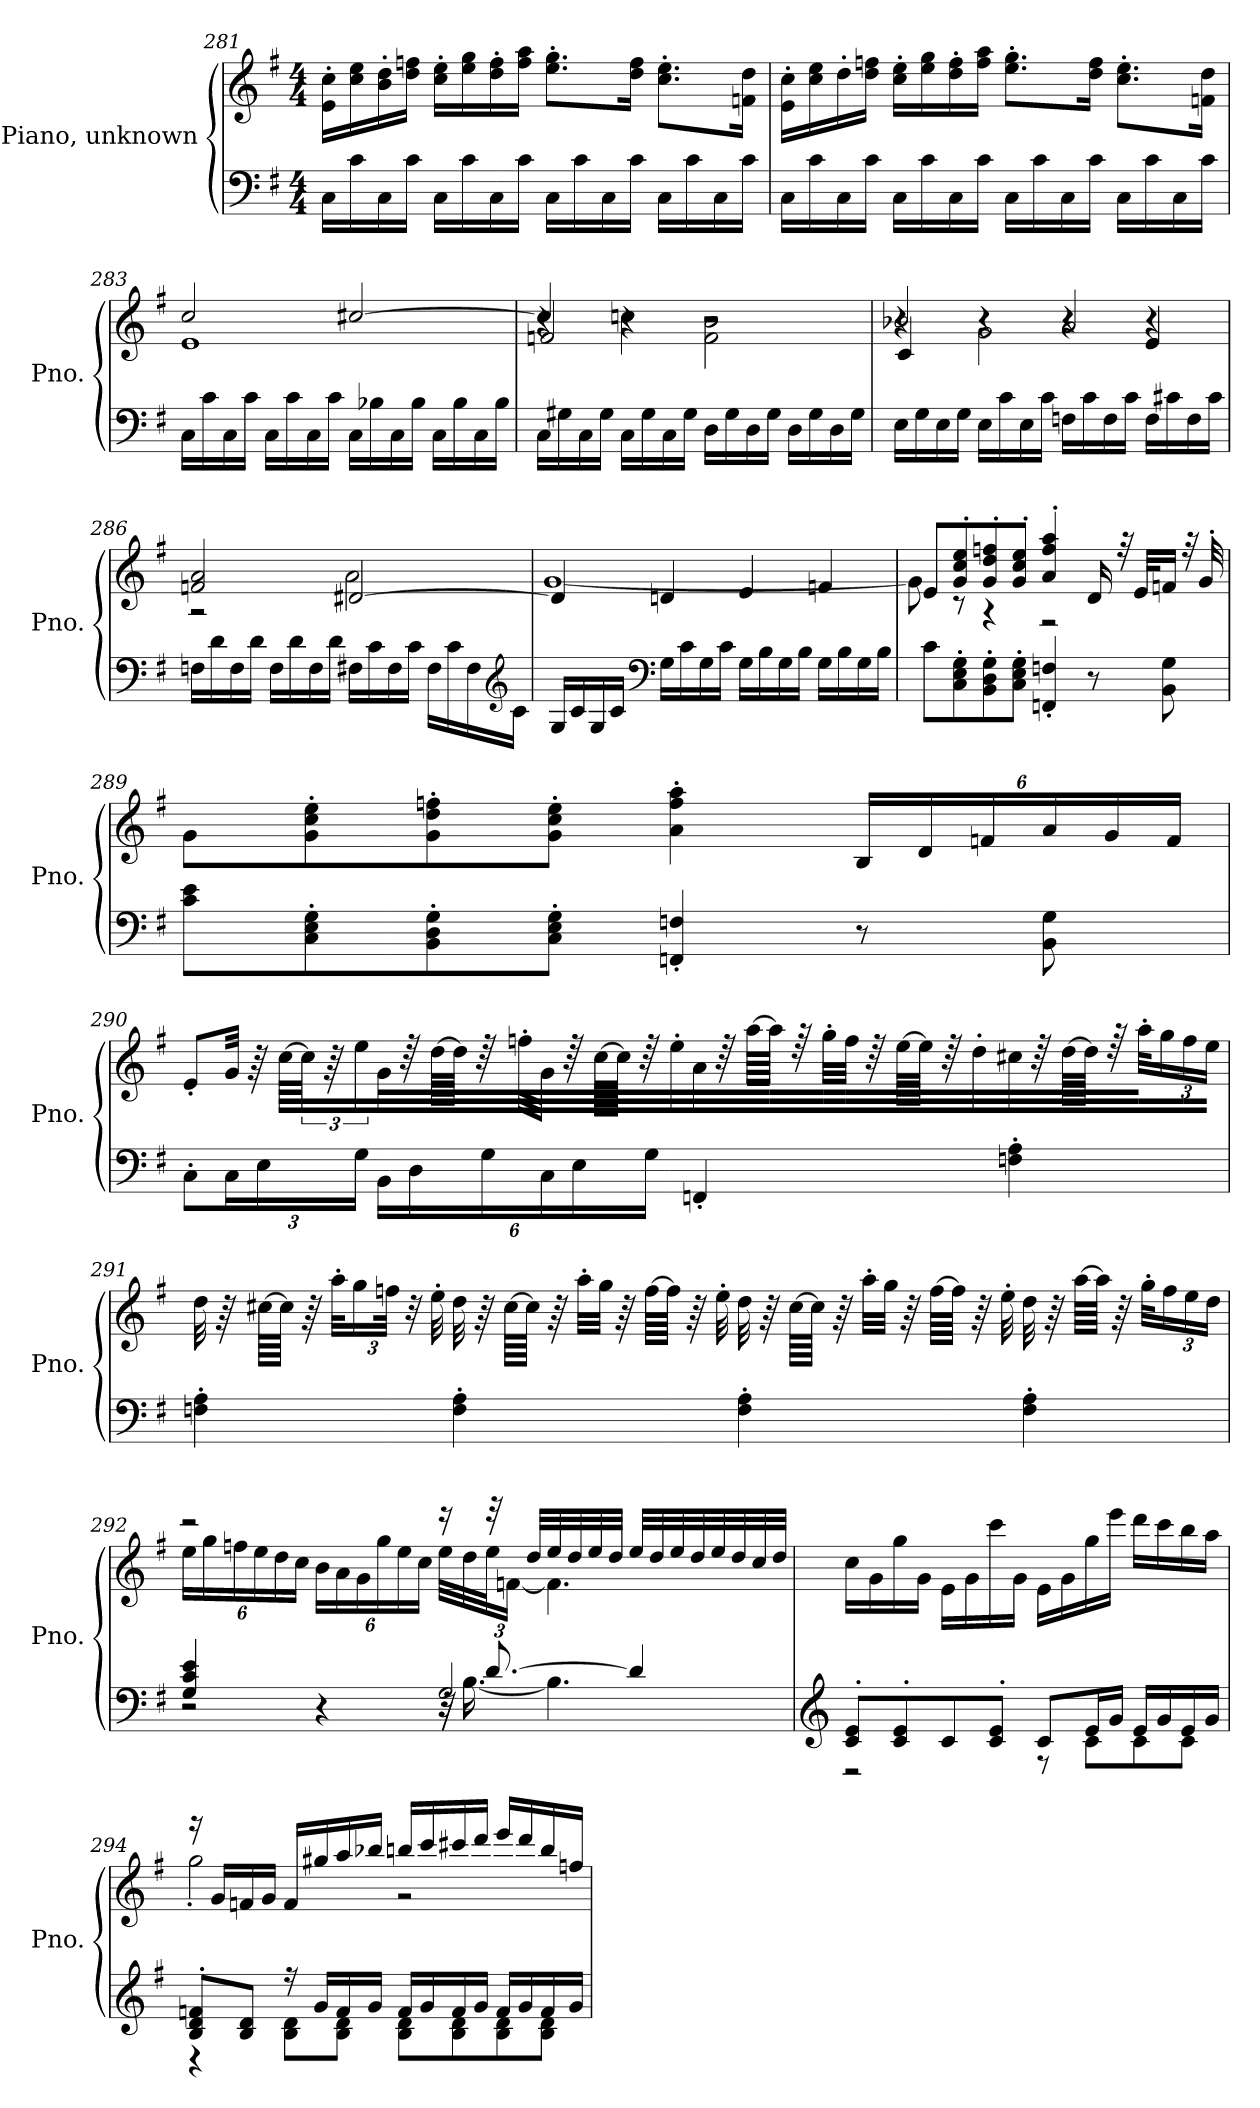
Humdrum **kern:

**kern	**kern
*part1	*part1
*staff2	*staff1
*I"Piano, unknown	*
*I'Pno.	*
*clefF4	*clefG2
*k[f#]	*k[f#]
*M4/4	*M4/4
=281	=281
16C\LL	16e\' 16cc\'LL
16c\	16cc\ 16ee\
16C\	16b\' 16dd\'
16c\JJ	16dd\ 16ffn\JJ
16C\LL	16cc\' 16ee\'LL
16c\	16ee\ 16gg\
16C\	16dd\' 16ff\'
16c\JJ	16ff\ 16aa\JJ
16C\LL	8.ee\' 8.gg\'L
16c\	.
16C\	.
16c\JJ	16dd\ 16ff\Jk
16C\LL	8.cc\' 8.ee\'L
16c\	.
16C\	.
16c\JJ	16fn\ 16dd\Jk
!!LO:PB:g=z
=282	=282
16C\LL	16e\' 16cc\'LL
16c\	16cc\ 16ee\
16C\	16dd'\
16c\JJ	16dd\ 16ffn\JJ
16C\LL	16cc\' 16ee\'LL
16c\	16ee\ 16gg\
16C\	16dd\' 16ff\'
16c\JJ	16ff\ 16aa\JJ
16C\LL	8.ee\' 8.gg\'L
16c\	.
16C\	.
16c\JJ	16dd\ 16ff\Jk
16C\LL	8.cc\' 8.ee\'L
16c\	.
16C\	.
16c\JJ	16fn\ 16dd\Jk
=283	=283
*	*^
16C\LL	2cc/	1e
16c\	.	.
16C\	.	.
16c\JJ	.	.
16C\LL	.	.
16c\	.	.
16C\	.	.
16c\JJ	.	.
16C\LL	[2cc#X/	.
16B-X\	.	.
16C\	.	.
16B-\JJ	.	.
16C\LL	.	.
16B-\	.	.
16C\	.	.
16B-\JJ	.	.
!!LO:LB:g=z
=284	=284	=284
*	*	*^
16C\LL	4cc#/]	4r	2fn/
16G#X\	.	.	.
16C\	.	.	.
16G#\JJ	.	.	.
16C\LL	4r	4ccn\	.
16G#\	.	.	.
16C\	.	.	.
16G#\JJ	.	.	.
16D\LL	2r	2f\ 2b\	2r
16G#\	.	.	.
16D\	.	.	.
16G#\JJ	.	.	.
16D\LL	.	.	.
16G#\	.	.	.
16D\	.	.	.
16G#\JJ	.	.	.
=285	=285	=285	=285
16E\LL	2b-X/	4r	4c/
16G\	.	.	.
16E\	.	.	.
16G\JJ	.	.	.
16E\LL	.	2g\	4r
16c\	.	.	.
16E\	.	.	.
16c\JJ	.	.	.
16Fn\LL	2a/	.	4r
16c\	.	.	.
16F\	.	.	.
16c\JJ	.	.	.
16F\LL	.	4r	4e/
16c#X\	.	.	.
16F\	.	.	.
16c#\JJ	.	.	.
*	*	*v	*v
!!LO:LB:g=z
=286	=286	=286
16Fn\LL	2fn/ 2a/	2r
16d\	.	.
16F\	.	.
16d\JJ	.	.
16F\LL	.	.
16d\	.	.
16F\	.	.
16d\JJ	.	.
16F#X\LL	[2d#X/	2a\
16c\	.	.
16F#\	.	.
16c\JJ	.	.
16F#\LL	.	.
16c\	.	.
16F#\	.	.
*clefG2	*	*
16c\JJ	.	.
=287	=287	=287
16G/LL	4d#/]	[1g
16c/	.	.
16G/	.	.
16c/JJ	.	.
*clefF4	*	*
16G\LL	4dn/	.
16c\	.	.
16G\	.	.
16c\JJ	.	.
16G\LL	4e/	.
16B\	.	.
16G\	.	.
16B\JJ	.	.
16G\LL	4fn/	.
16B\	.	.
16G\	.	.
16B\JJ	.	.
!!LO:LB:g=z	!!
=288	=288	=288
8c\L	8e/L	8g\]
8C\' 8E\' 8G\'	8g/' 8cc/' 8ee/'	8r
8BB\' 8D\' 8G\'	8g/' 8dd/' 8ffn/'	4r
8C\' 8E\' 8G\'J	8g/' 8cc/' 8ee/'J	.
4FFn/' 4Fn/'	4a/' 4ff/' 4aa/'	2r
8r	16d/	.
.	32r	.
.	32e/KLL	.
8BB\ 8G\	16fn/JJ	.
.	32r	.
.	32g'/	.
*	*v	*v
=289	=289
8c\ 8e\L	8g\L
8C\' 8E\' 8G\'	8g\' 8cc\' 8ee\'
8BB\' 8D\' 8G\'	8g\' 8dd\' 8ffn\'
8C\' 8E\' 8G\'J	8g\' 8cc\' 8ee\'J
4FFn/' 4Fn/'	4a\' 4ff\' 4aa\'
*	*Xbrackettup
8r	24B/LL
.	24d/
.	24fn/
8BB\ 8G\	24a/
.	24g/
.	24f/JJ
!!LO:LB:g=z
=290	=290
8C'\L	8e'/L
*Xbrackettup	*
24C\L	32g/Jkk
.	64r
24E\	.
.	[64cc\LLLL
*	*brackettup
.	96cc\JJJJ]
.	96r
24G\JJ	24ee\
24BB\LL	32g/
.	64r
24D\	.
.	[64dd\LLLL
.	64dd\JJJJ]
.	64r
24G\	.
.	32ffn'\LLL
24C\	32g\JJJ
.	64r
24E\	.
.	[64cc\LLLL
.	64cc\JJJJ]
.	64r
24G\JJ	.
.	32ee'\
4FFn'/	32a/
.	64r
.	[64aa\LLLL
.	64aa\JJJJ]
.	64r
.	32gg'\LLL
.	32ff\JJJ
.	64r
.	[64ee\LLLL
.	64ee\JJJJ]
.	64r
.	32dd'\
4Fn\' 4A\'	32cc#X\
.	64r
.	[64dd\LLLL
.	64dd\JJJJ]
.	64r
.	32aa'\KLL
*	*Xbrackettup
.	24gg\
.	24ff\
.	24ee\JJ
!!LO:LB:g=z
=291	=291
4Fn\' 4A\'	32dd\
.	64r
.	[64cc#X\LLLL
.	64cc#\JJJJ]
.	64r
.	32aa'\KLL
.	24gg\
.	48ffn\JJk
.	32r
.	32ee'\
4F\' 4A\'	32dd\
.	64r
.	[64cc#\LLLL
.	64cc#\JJJJ]
.	64r
.	32aa'\LLL
.	32gg\JJJ
.	64r
.	[64ff\LLLL
.	64ff\JJJJ]
.	64r
.	32ee'\
4F\' 4A\'	32dd\
.	64r
.	[64cc#\LLLL
.	64cc#\JJJJ]
.	64r
.	32aa'\LLL
.	32gg\JJJ
.	64r
.	[64ff\LLLL
.	64ff\JJJJ]
.	64r
.	32ee'\
4F\' 4A\'	32dd\
.	64r
.	[64aa\LLLL
.	64aa\JJJJ]
.	64r
.	32gg'\KLL
.	24ff\
.	24ee\
.	24dd\JJ
!!LO:PB:g=z
=292	=292
*^	*^
*	*^	*	*
4G/ 4c/ 4e/	2r	2r	2r	24ee\LL
.	.	.	.	24gg\
.	.	.	.	24ffn\
.	.	.	.	24ee\
.	.	.	.	24dd\
.	.	.	.	24cc\JJ
4r	.	.	.	24b\LL
.	.	.	.	24a\
.	.	.	.	24g\
.	.	.	.	24gg\
.	.	.	.	24ee\
.	.	.	.	24cc\JJ
16r	32r	2G/	16r	32ee\LLL
.	[16.B\	.	.	32dd\
[8.d/	.	.	32r	48ee\J
.	.	.	.	[24fn\JJ
.	.	.	32dd/LLL	.
.	4.B\]	.	32ee/	4.f\]
.	.	.	32dd/	.
.	.	.	32ee/	.
.	.	.	32dd/JJJ	.
4d/]	.	.	32ee/LLL	.
.	.	.	32dd/	.
.	.	.	32ee/	.
.	.	.	32dd/	.
.	.	.	32ee/	.
.	.	.	32dd/	.
.	.	.	32cc/	.
.	.	.	32dd/JJJ	.
*v	*v	*v	*	*
*	*v	*v
!!LO:LB:g=z
=293	=293
*clefG2	*
*^	*
8c/' 8e/'L	2r	16cc\LL
.	.	16g\
8c/' 8e/'	.	16gg\
.	.	16g\JJ
8c/	.	16e\LL
.	.	16g\
8c/' 8e/'J	.	16ccc\
.	.	16g\JJ
8c/L	8r	16e\LL
.	.	16g\
16e/L	8c\L	16gg\
16g/JJ	.	16eee\JJ
16e/LL	8c\	16ddd\LL
16g/	.	16ccc\
16e/	8c\J	16bb\
16g/JJ	.	16aa\JJ
=294	=294	=294
*	*	*^
8B/' 8d/' 8fn/'L	4r	16r	2gg'\
.	.	16g/LL	.
8B/ 8d/J	.	16fn/	.
.	.	16g/JJ	.
16r	8B\ 8d\L	16f/LL	.
16g/LL	.	16gg#X/	.
16f/	8B\ 8d\J	16aa/	.
16g/JJ	.	16bb-X/JJ	.
16f/LL	8B\ 8d\L	16bbn/LL	2r
16g/	.	16ccc/	.
16f/	8B\ 8d\	16ccc#X/	.
16g/JJ	.	16ddd/JJ	.
16f/LL	8B\ 8d\	16eee/LL	.
16g/	.	16ddd/	.
16f/	8B\ 8d\J	16bb/	.
16g/JJ	.	16ffn/JJ	.
*v	*v	*	*
*	*v	*v
=	=
*-	*-
